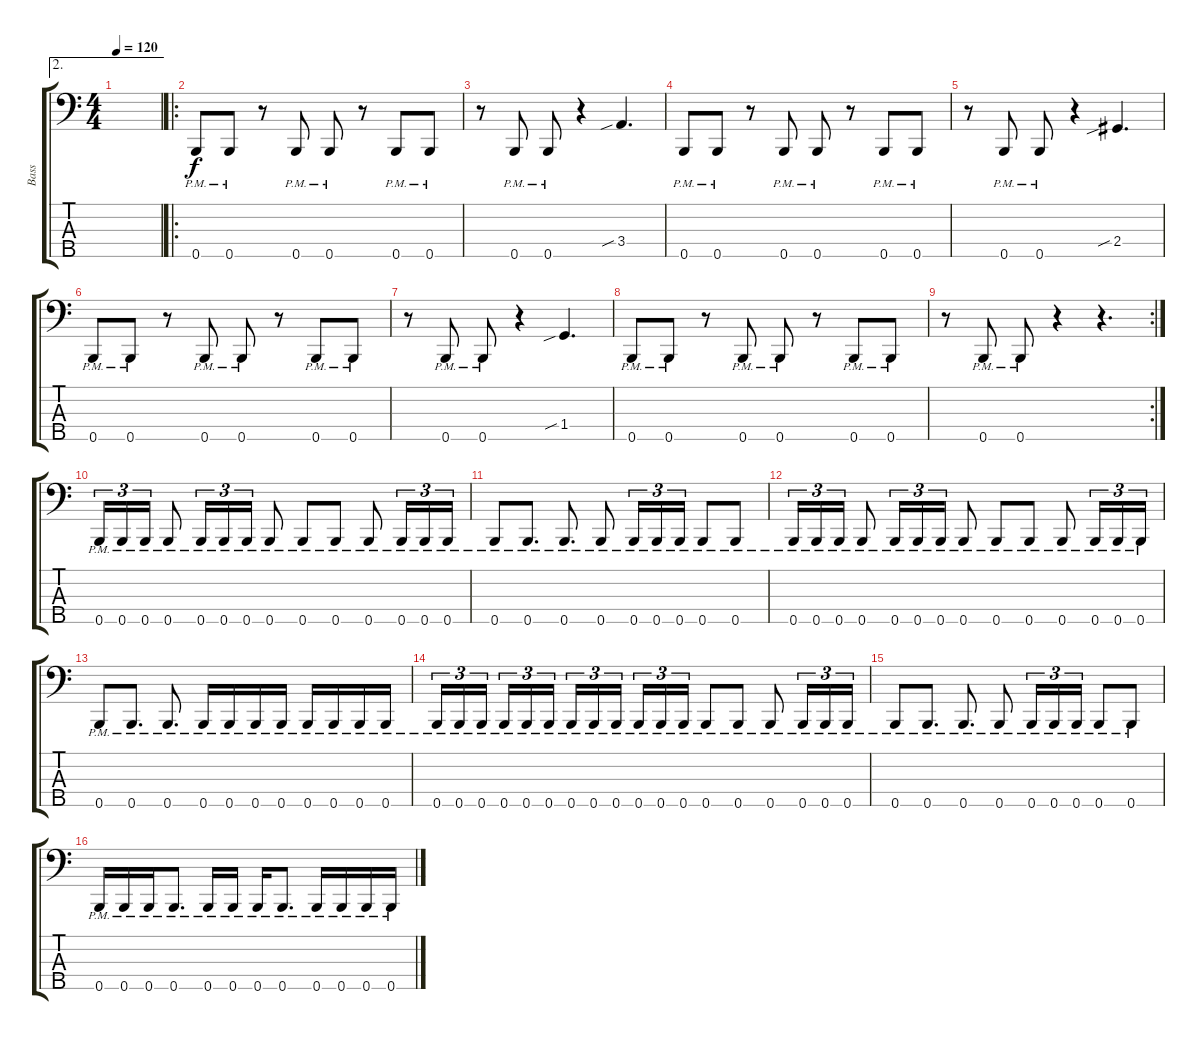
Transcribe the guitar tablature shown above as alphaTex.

\track ("Bass" "Bass") {instrument electricbasspick}
\staff {score tabs}
\tuning (Gb2 E2 B1 Gb1 B0) {hide}
\ae 2
\ts (4 4)
\tempo 120
\clef f4
\ks c
|
\ro
0.5{pm}.8 0.5{pm}.8 r.8 0.5{pm}.8 0.5{pm}.8 r.8 0.5{pm}.8 0.5{pm}.8 |
r.8 0.5{pm}.8 0.5{pm}.8 r.4 3.4{sib}.4{d} |
0.5{pm}.8 0.5{pm}.8 r.8 0.5{pm}.8 0.5{pm}.8 r.8 0.5{pm}.8 0.5{pm}.8 |
r.8 0.5{pm}.8 0.5{pm}.8 r.4 2.4{sib}.4{d} |
0.5{pm}.8 0.5{pm}.8 r.8 0.5{pm}.8 0.5{pm}.8 r.8 0.5{pm}.8 0.5{pm}.8 |
r.8 0.5{pm}.8 0.5{pm}.8 r.4 1.4{sib}.4{d} |
0.5{pm}.8 0.5{pm}.8 r.8 0.5{pm}.8 0.5{pm}.8 r.8 0.5{pm}.8 0.5{pm}.8 |
\rc 2
r.8 0.5{pm}.8 0.5{pm}.8 r.4 r.4{d} |
0.5{pm}.16{tu (3 2)} 0.5{pm}.16{tu (3 2)} 0.5{pm}.16{tu (3 2)} 0.5{pm}.8 0.5{pm}.16{tu (3 2)} 0.5{pm}.16{tu (3 2)} 0.5{pm}.16{tu (3 2)} 0.5{pm}.8 0.5{pm}.8 0.5{pm}.8 0.5{pm}.8 0.5{pm}.16{tu (3 2)} 0.5{pm}.16{tu (3 2)} 0.5{pm}.16{tu (3 2)} |
0.5{pm}.8 0.5{pm}.8{d} 0.5{pm}.8{d} 0.5{pm}.8 0.5{pm}.16{tu (3 2)} 0.5{pm}.16{tu (3 2)} 0.5{pm}.16{tu (3 2)} 0.5{pm}.8 0.5{pm}.8 |
0.5{pm}.16{tu (3 2)} 0.5{pm}.16{tu (3 2)} 0.5{pm}.16{tu (3 2)} 0.5{pm}.8 0.5{pm}.16{tu (3 2)} 0.5{pm}.16{tu (3 2)} 0.5{pm}.16{tu (3 2)} 0.5{pm}.8 0.5{pm}.8 0.5{pm}.8 0.5{pm}.8 0.5{pm}.16{tu (3 2)} 0.5{pm}.16{tu (3 2)} 0.5{pm}.16{tu (3 2)} |
0.5{pm}.8 0.5{pm}.8{d} 0.5{pm}.8{d} 0.5{pm}.16 0.5{pm}.16 0.5{pm}.16 0.5{pm}.16 0.5{pm}.16 0.5{pm}.16 0.5{pm}.16 0.5{pm}.16 |
0.5{pm}.16{tu (3 2)} 0.5{pm}.16{tu (3 2)} 0.5{pm}.16{tu (3 2) beam splitsecondary} 0.5{pm}.16{tu (3 2)} 0.5{pm}.16{tu (3 2)} 0.5{pm}.16{tu (3 2)} 0.5{pm}.16{tu (3 2)} 0.5{pm}.16{tu (3 2)} 0.5{pm}.16{tu (3 2) beam splitsecondary} 0.5{pm}.16{tu (3 2)} 0.5{pm}.16{tu (3 2)} 0.5{pm}.16{tu (3 2)} 0.5{pm}.8 0.5{pm}.8 0.5{pm}.8 0.5{pm}.16{tu (3 2)} 0.5{pm}.16{tu (3 2)} 0.5{pm}.16{tu (3 2)} |
0.5{pm}.8 0.5{pm}.8{d} 0.5{pm}.8{d} 0.5{pm}.8 0.5{pm}.16{tu (3 2)} 0.5{pm}.16{tu (3 2)} 0.5{pm}.16{tu (3 2)} 0.5{pm}.8 0.5{pm}.8 |
0.5{pm}.16 0.5{pm}.16 0.5{pm}.16 0.5{pm}.8{d} 0.5{pm}.16 0.5{pm}.16 0.5{pm}.16 0.5{pm}.8{d} 0.5{pm}.16 0.5{pm}.16 0.5{pm}.16 0.5{pm}.16
